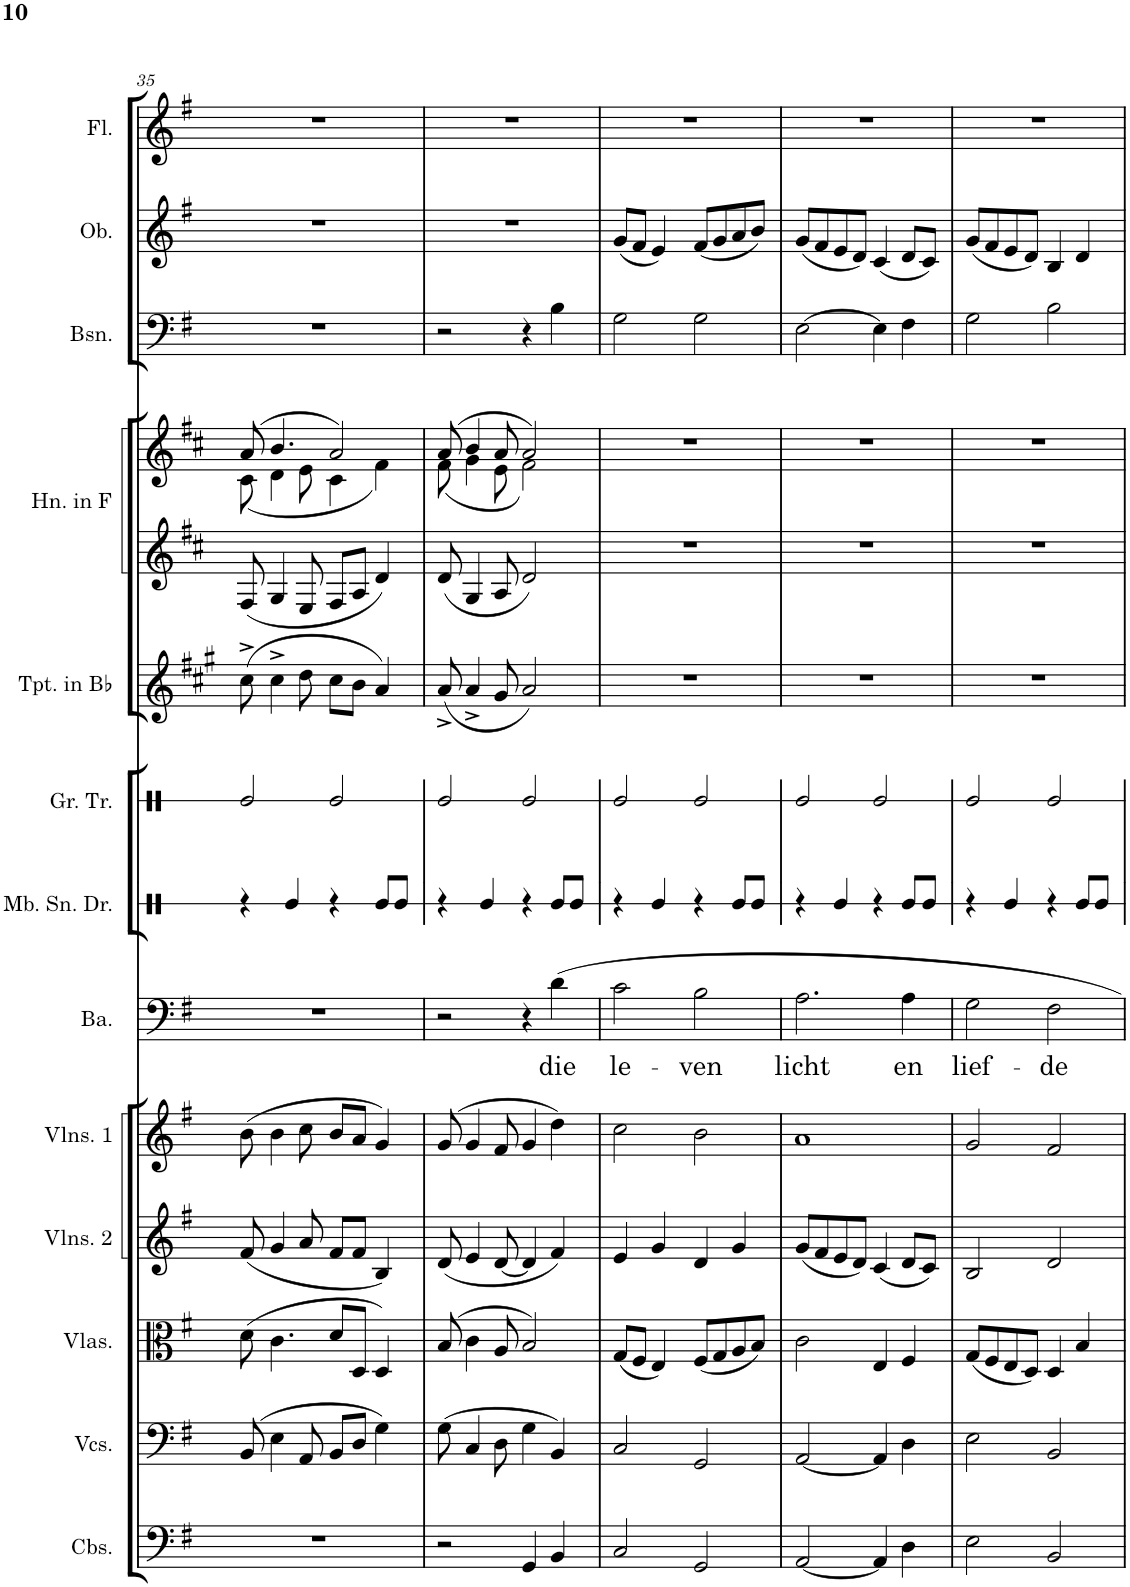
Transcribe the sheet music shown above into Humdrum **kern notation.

**kern	**kern	**kern	**kern	**kern	**kern	**text	**kern	**kern	**kern	**kern	**kern	**kern	**kern	**kern
*part13	*part12	*part11	*part10	*part9	*part8	*part8	*part7	*part6	*part5	*part4	*part4	*part3	*part2	*part1
*staff14	*staff13	*staff12	*staff11	*staff10	*staff9	*staff9	*staff8	*staff7	*staff6	*staff5	*staff4	*staff3	*staff2	*staff1
*I"Contrabasses	*I"Violoncellos	*I"Violas	*I"Violins 2	*I"Violins 1	*I"Bariton	*	*I"Snare drum	*I"Grote trom	*I"Trumpets in Bb	*I"Horns in F	*	*I"Bassoons	*I"Oboes	*I"Flutes
*I'Cbs.	*I'Vcs.	*I'Vlas.	*I'Vlns. 2	*I'Vlns. 1	*I'Ba.	*	*	*I'Gr. Tr.	*I'Tpt. in Bb	*I'Hn. in F	*	*I'Bsn.	*I'Ob.	*I'Fl.
!!LO:PB:g=z
*clefF4	*clefF4	*clefC3	*clefG2	*clefG2	*clefF4	*	*clefX	*clefX	*clefG2	*clefG2	*clefG2	*clefF4	*clefG2	*clefG2
*Trd7c12	*	*	*	*	*	*	*	*	*Trd1c2	*Trd4c7	*Trd4c7	*	*	*
*k[f#]	*k[f#]	*k[f#]	*k[f#]	*k[f#]	*k[f#]	*	*k[]	*k[]	*k[f#c#g#]	*k[f#c#]	*k[f#c#]	*k[f#]	*k[f#]	*k[f#]
*M4/4	*M4/4	*M4/4	*M4/4	*M4/4	*M4/4	*	*M4/4	*M4/4	*M4/4	*M4/4	*M4/4	*M4/4	*M4/4	*M4/4
=35	=35	=35	=35	=35	=35	=35	=35	=35	=35	=35	=35	=35	=35	=35
*	*	*	*	*	*	*	*	*	*	*	*^	*	*	*
1r	(8BB/	(8d\	(8f#/	(8b\	1r	.	4r	2Re/	(8cc#^\	8F#/	(8a/	(8c#\	1r	1r	1r
.	4E\	4.c\	4g/	4b\	.	.	.	.	4cc#^\	4G/	4.b/	4d\	.	.	.
.	.	.	.	.	.	.	4Re/	.	.	.	.	.	.	.	.
.	8AA/	.	8a/	8cc\	.	.	.	.	8dd\	8E/	.	8e\	.	.	.
.	8BB/L	8d/L	8f#/L	8b/L	.	.	4r	2Re/	8cc#\L	8F#/L	2a/)	4c#\	.	.	.
.	8D/J	8D/J	8f#/J	8a/J	.	.	.	.	8b\J	8A/J	.	.	.	.	.
.	4G\)	4D/)	4B/)	4g/)	.	.	8Re/L	.	4a/)	4d/	.	4f#\)	.	.	.
.	.	.	.	.	.	.	8Re/J	.	.	.	.	.	.	.	.
=36	=36	=36	=36	=36	=36	=36	=36	=36	=36	=36	=36	=36	=36	=36	=36
2r	(8G\	(8B/	(8d/	(8g/	2r	.	4r	2Re/	(8a^/	8d/	(8a/	(8f#\	2r	1r	1r
.	4C/	4c\	4e/	4g/	.	.	.	.	4a^/	4G/	4b/	4g\	.	.	.
.	.	.	.	.	.	.	4Re/	.	.	.	.	.	.	.	.
.	8D\	8A/	[8d/	8f#/	.	.	.	.	8g#/	8A/	8a/	8e\	.	.	.
4GG/	4G\	2B/)	4d/]	4g/	4r	.	4r	2Re/	2a/)	2d/	2a/)	2f#\)	4r	.	.
!	!	!	!	!	!	!LO:LY:b	!	!	!	!	!	!	!	!	!
4BB/	4BB/)	.	4f#/)	4dd\)	4d\	die	8Re/L	.	.	.	.	.	4B\	.	.
.	.	.	.	.	.	.	8Re/J	.	.	.	.	.	.	.	.
*	*	*	*	*	*	*	*	*	*	*	*v	*v	*	*	*
=37	=37	=37	=37	=37	=37	=37	=37	=37	=37	=37	=37	=37	=37	=37
!	!	!	!	!	!	!LO:LY:b	!	!	!	!	!	!	!	!
2C/	2C/	(8G/L	4e/	2cc\	2c\	le-	4r	2Re/	1r	1r	1r	2G\	(8g/L	1r
.	.	8F#/J	.	.	.	.	.	.	.	.	.	.	8f#/J	.
.	.	4E/)	4g/	.	.	.	4Re/	.	.	.	.	.	4e/)	.
!	!	!	!	!	!	!LO:LY:b	!	!	!	!	!	!	!	!
2GG/	2GG/	(8F#/L	4d/	2b\	2B\	-ven	4r	2Re/	.	.	.	2G\	(8f#/L	.
.	.	8G/	.	.	.	.	.	.	.	.	.	.	8g/	.
.	.	8A/	4g/	.	.	.	8Re/L	.	.	.	.	.	8a/	.
.	.	8B/J)	.	.	.	.	8Re/J	.	.	.	.	.	8b/J)	.
=38	=38	=38	=38	=38	=38	=38	=38	=38	=38	=38	=38	=38	=38	=38
!	!	!	!	!	!	!LO:LY:b	!	!	!	!	!	!	!	!
[2AA/	[2AA/	2c\	(8g/L	1a	2.A\	licht	4r	2Re/	1r	1r	1r	[2E\	(8g/L	1r
.	.	.	8f#/	.	.	.	.	.	.	.	.	.	8f#/	.
.	.	.	8e/	.	.	.	4Re/	.	.	.	.	.	8e/	.
.	.	.	8d/J)	.	.	.	.	.	.	.	.	.	8d/J)	.
4AA/]	4AA/]	4E/	(4c/	.	.	.	4r	2Re/	.	.	.	4E\]	(4c/	.
!	!	!	!	!	!	!LO:LY:b	!	!	!	!	!	!	!	!
4D\	4D\	4F#/	8d/L	.	4A\	en	8Re/L	.	.	.	.	4F#\	8d/L	.
.	.	.	8c/J)	.	.	.	8Re/J	.	.	.	.	.	8c/J)	.
=39	=39	=39	=39	=39	=39	=39	=39	=39	=39	=39	=39	=39	=39	=39
!	!	!	!	!	!	!LO:LY:b	!	!	!	!	!	!	!	!
2E\	2E\	(8G/L	2B/	2g/	2G\	lief-	4r	2Re/	1r	1r	1r	2G\	(8g/L	1r
.	.	8F#/	.	.	.	.	.	.	.	.	.	.	8f#/	.
.	.	8E/	.	.	.	.	4Re/	.	.	.	.	.	8e/	.
.	.	8D/J)	.	.	.	.	.	.	.	.	.	.	8d/J)	.
!	!	!	!	!	!	!LO:LY:b	!	!	!	!	!	!	!	!
2BB/	2BB/	4D/	2d/	2f#/	2F#\	-de	4r	2Re/	.	.	.	2B\	4B/	.
.	.	4B/	.	.	.	.	8Re/L	.	.	.	.	.	4d/	.
.	.	.	.	.	.	.	8Re/J	.	.	.	.	.	.	.
=	=	=	=	=	=	=	=	=	=	=	=	=	=	=
*-	*-	*-	*-	*-	*-	*-	*-	*-	*-	*-	*-	*-	*-	*-
